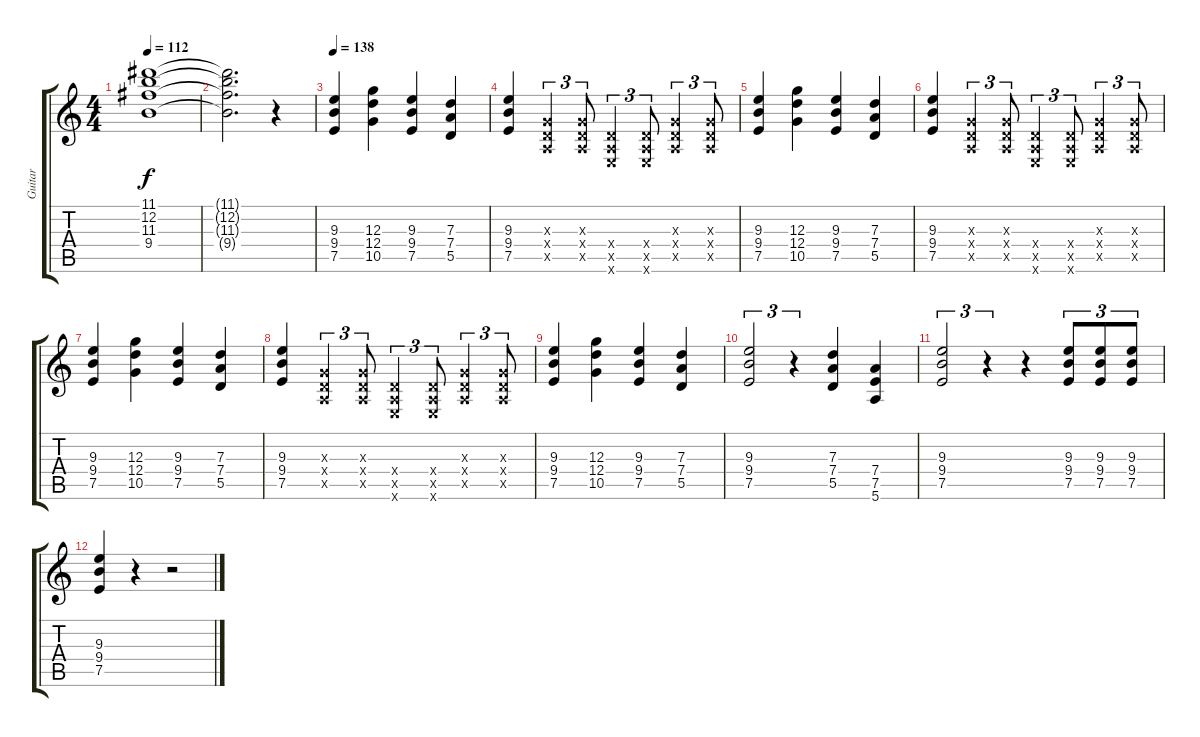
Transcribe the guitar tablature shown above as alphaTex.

\track ("Guitar" "Guitar") {instrument distortionguitar}
\staff {score tabs}
\tuning (E4 B3 G3 D3 A2 E2) {hide}
\ts (4 4)
\tempo 112
\clef g2
\ks c
(11.1{t} 12.2{t} 11.3{t} 9.4{t}).1{dy f} |
(11.1{t} 12.2{t} 11.3{t} 9.4{t}).2{d volume 14} r.4 |
\tempo 138
(9.3 9.4 7.5).4 (12.3 12.4 10.5).4 (9.3 9.4 7.5).4 (7.3 7.4 5.5).4 |
(9.3 9.4 7.5).4 (0.3{x} 0.4{x} 0.5{x}).4{tu (3 2)} (0.3{x} 0.4{x} 0.5{x}).8{tu (3 2)} (0.4{x} 0.5{x} 0.6{x}).4{tu (3 2)} (0.4{x} 0.5{x} 0.6{x}).8{tu (3 2)} (0.3{x} 0.4{x} 0.5{x}).4{tu (3 2)} (0.3{x} 0.4{x} 0.5{x}).8{tu (3 2)} |
(9.3 9.4 7.5).4 (12.3 12.4 10.5).4 (9.3 9.4 7.5).4 (7.3 7.4 5.5).4 |
(9.3 9.4 7.5).4 (0.3{x} 0.4{x} 0.5{x}).4{tu (3 2)} (0.3{x} 0.4{x} 0.5{x}).8{tu (3 2)} (0.4{x} 0.5{x} 0.6{x}).4{tu (3 2)} (0.4{x} 0.5{x} 0.6{x}).8{tu (3 2)} (0.3{x} 0.4{x} 0.5{x}).4{tu (3 2)} (0.3{x} 0.4{x} 0.5{x}).8{tu (3 2)} |
(9.3 9.4 7.5).4 (12.3 12.4 10.5).4 (9.3 9.4 7.5).4 (7.3 7.4 5.5).4 |
(9.3 9.4 7.5).4 (0.3{x} 0.4{x} 0.5{x}).4{tu (3 2)} (0.3{x} 0.4{x} 0.5{x}).8{tu (3 2)} (0.4{x} 0.5{x} 0.6{x}).4{tu (3 2)} (0.4{x} 0.5{x} 0.6{x}).8{tu (3 2)} (0.3{x} 0.4{x} 0.5{x}).4{tu (3 2)} (0.3{x} 0.4{x} 0.5{x}).8{tu (3 2)} |
(9.3 9.4 7.5).4 (12.3 12.4 10.5).4 (9.3 9.4 7.5).4 (7.3 7.4 5.5).4 |
(9.3 9.4 7.5).2{tu (3 2)} r.4{tu (3 2)} (7.3 7.4 5.5).4 (7.4 7.5 5.6).4 |
(9.3 9.4 7.5).2{tu (3 2)} r.4{tu (3 2)} r.4 (9.3 9.4 7.5).8{tu (3 2)} (9.3 9.4 7.5).8{tu (3 2)} (9.3 9.4 7.5).8{tu (3 2)} |
(9.3 9.4 7.5).4 r.4 r.2
